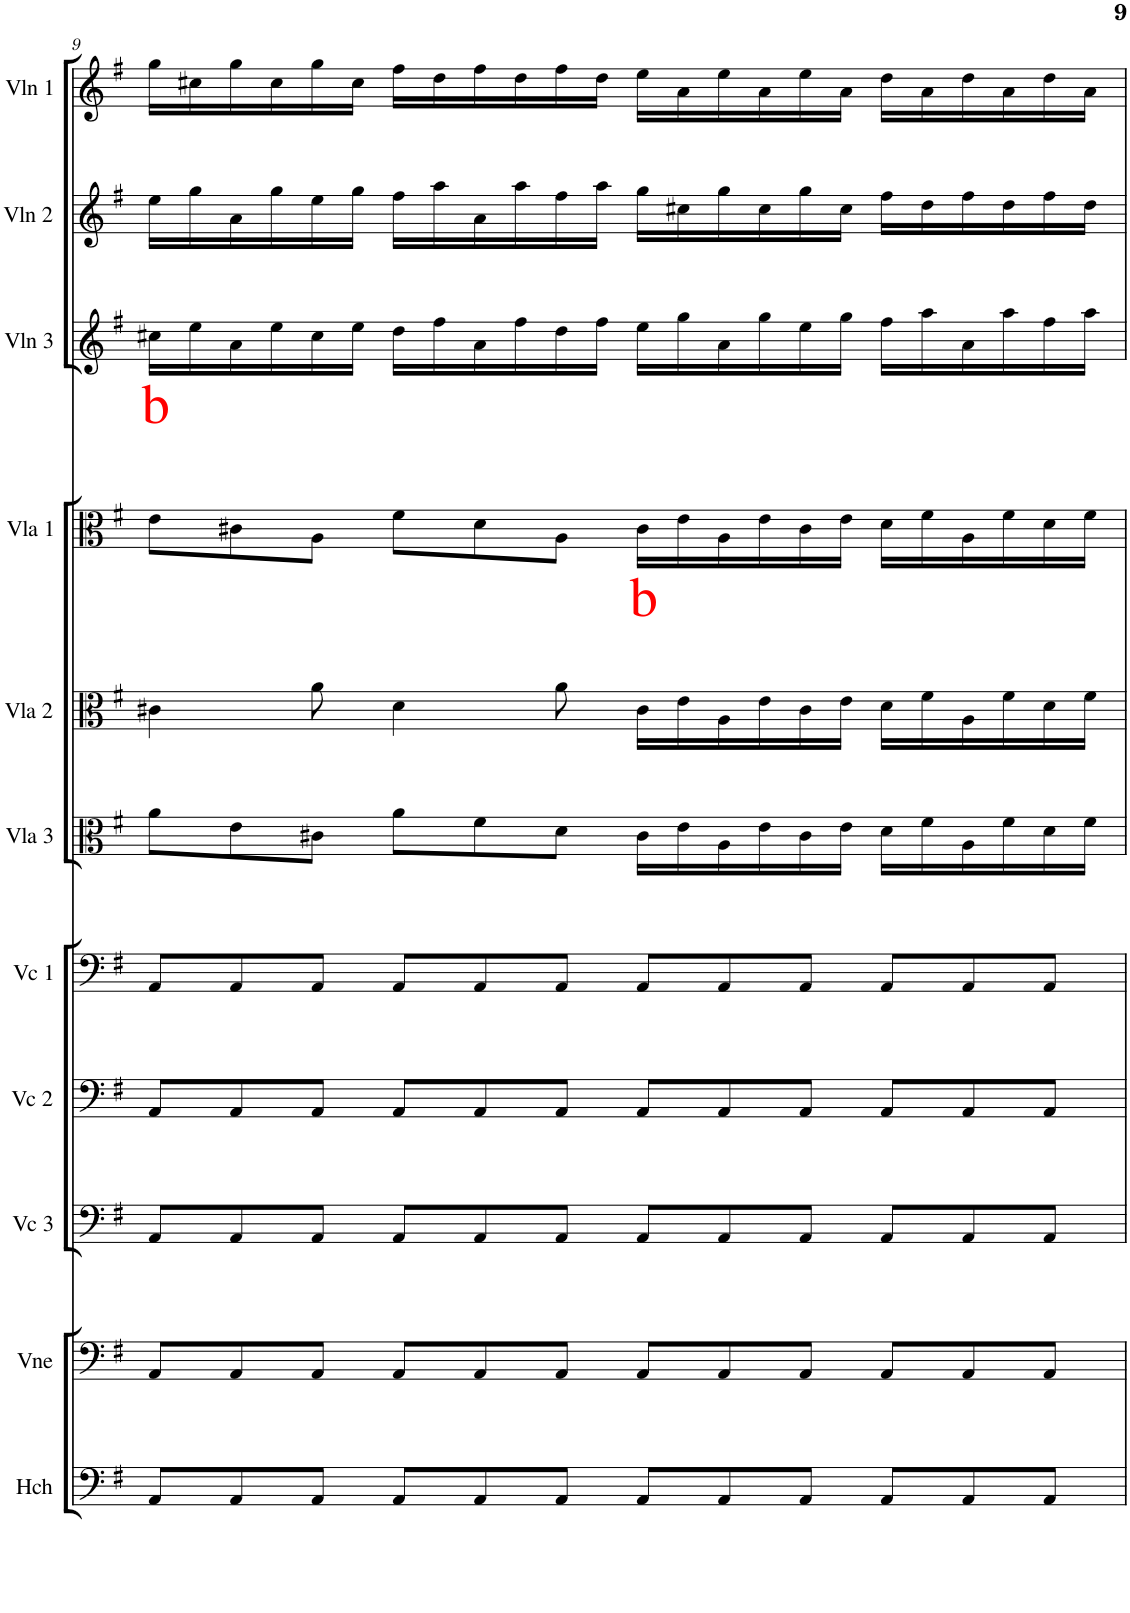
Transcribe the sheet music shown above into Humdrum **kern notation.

**kern	**kern	**kern	**kern	**kern	**kern	**kern	**kern	**text	**kern	**text	**kern	**kern
*part11	*part10	*part9	*part8	*part7	*part6	*part5	*part4	*part4	*part3	*part3	*part2	*part1
*staff11	*staff10	*staff9	*staff8	*staff7	*staff6	*staff5	*staff4	*staff4	*staff3	*staff3	*staff2	*staff1
*I"Harpsichord	*I"Violone	*I"Violoncello 3	*I"Violoncello 2	*I"Violoncello 1	*I"Viola 3	*I"Viola 2	*I"Viola 1	*	*I"Violin 3	*	*I"Violin 2	*I"Violin 1
*I'Hch	*I'Vne	*I'Vc 3	*I'Vc 2	*I'Vc 1	*I'Vla 3	*I'Vla 2	*I'Vla 1	*	*I'Vln 3	*	*I'Vln 2	*I'Vln 1
!!LO:PB:g=z
*clefF4	*clefF4	*clefF4	*clefF4	*clefF4	*clefC3	*clefC3	*clefC3	*	*clefG2	*	*clefG2	*clefG2
*	*Trd7c12	*	*	*	*	*	*	*	*	*	*	*
*k[f#]	*k[f#]	*k[f#]	*k[f#]	*k[f#]	*k[f#]	*k[f#]	*k[f#]	*	*k[f#]	*	*k[f#]	*k[f#]
*M12/8	*M12/8	*M12/8	*M12/8	*M12/8	*M12/8	*M12/8	*M12/8	*	*M12/8	*	*M12/8	*M12/8
=9	=9	=9	=9	=9	=9	=9	=9	=9	=9	=9	=9	=9
!	!	!	!	!	!	!	!	!	!	!LO:LY:b:color=#FF0000	!	!
8AA/L	8AA/L	8AA/L	8AA/L	8AA/L	8a\L	4c#X\	8e\L	.	16cc#X\LL	b	16ee\LL	16gg\LL
.	.	.	.	.	.	.	.	.	16ee\	.	16gg\	16cc#X\
8AA/	8AA/	8AA/	8AA/	8AA/	8e\	.	8c#X\	.	16a\	.	16a\	16gg\
.	.	.	.	.	.	.	.	.	16ee\	.	16gg\	16cc#\
8AA/J	8AA/J	8AA/J	8AA/J	8AA/J	8c#X\J	8a\	8A\J	.	16cc#\	.	16ee\	16gg\
.	.	.	.	.	.	.	.	.	16ee\JJ	.	16gg\JJ	16cc#\JJ
8AA/L	8AA/L	8AA/L	8AA/L	8AA/L	8a\L	4d\	8f#\L	.	16dd\LL	.	16ff#\LL	16ff#\LL
.	.	.	.	.	.	.	.	.	16ff#\	.	16aa\	16dd\
8AA/	8AA/	8AA/	8AA/	8AA/	8f#\	.	8d\	.	16a\	.	16a\	16ff#\
.	.	.	.	.	.	.	.	.	16ff#\	.	16aa\	16dd\
8AA/J	8AA/J	8AA/J	8AA/J	8AA/J	8d\J	8a\	8A\J	.	16dd\	.	16ff#\	16ff#\
.	.	.	.	.	.	.	.	.	16ff#\JJ	.	16aa\JJ	16dd\JJ
!	!	!	!	!	!	!	!	!LO:LY:b:color=#FF0000	!	!	!	!
8AA/L	8AA/L	8AA/L	8AA/L	8AA/L	16c#\LL	16c#\LL	16c#\LL	b	16ee\LL	.	16gg\LL	16ee\LL
.	.	.	.	.	16e\	16e\	16e\	.	16gg\	.	16cc#X\	16a\
8AA/	8AA/	8AA/	8AA/	8AA/	16A\	16A\	16A\	.	16a\	.	16gg\	16ee\
.	.	.	.	.	16e\	16e\	16e\	.	16gg\	.	16cc#\	16a\
8AA/J	8AA/J	8AA/J	8AA/J	8AA/J	16c#\	16c#\	16c#\	.	16ee\	.	16gg\	16ee\
.	.	.	.	.	16e\JJ	16e\JJ	16e\JJ	.	16gg\JJ	.	16cc#\JJ	16a\JJ
8AA/L	8AA/L	8AA/L	8AA/L	8AA/L	16d\LL	16d\LL	16d\LL	.	16ff#\LL	.	16ff#\LL	16dd\LL
.	.	.	.	.	16f#\	16f#\	16f#\	.	16aa\	.	16dd\	16a\
8AA/	8AA/	8AA/	8AA/	8AA/	16A\	16A\	16A\	.	16a\	.	16ff#\	16dd\
.	.	.	.	.	16f#\	16f#\	16f#\	.	16aa\	.	16dd\	16a\
8AA/J	8AA/J	8AA/J	8AA/J	8AA/J	16d\	16d\	16d\	.	16ff#\	.	16ff#\	16dd\
.	.	.	.	.	16f#\JJ	16f#\JJ	16f#\JJ	.	16aa\JJ	.	16dd\JJ	16a\JJ
=	=	=	=	=	=	=	=	=	=	=	=	=
*-	*-	*-	*-	*-	*-	*-	*-	*-	*-	*-	*-	*-
